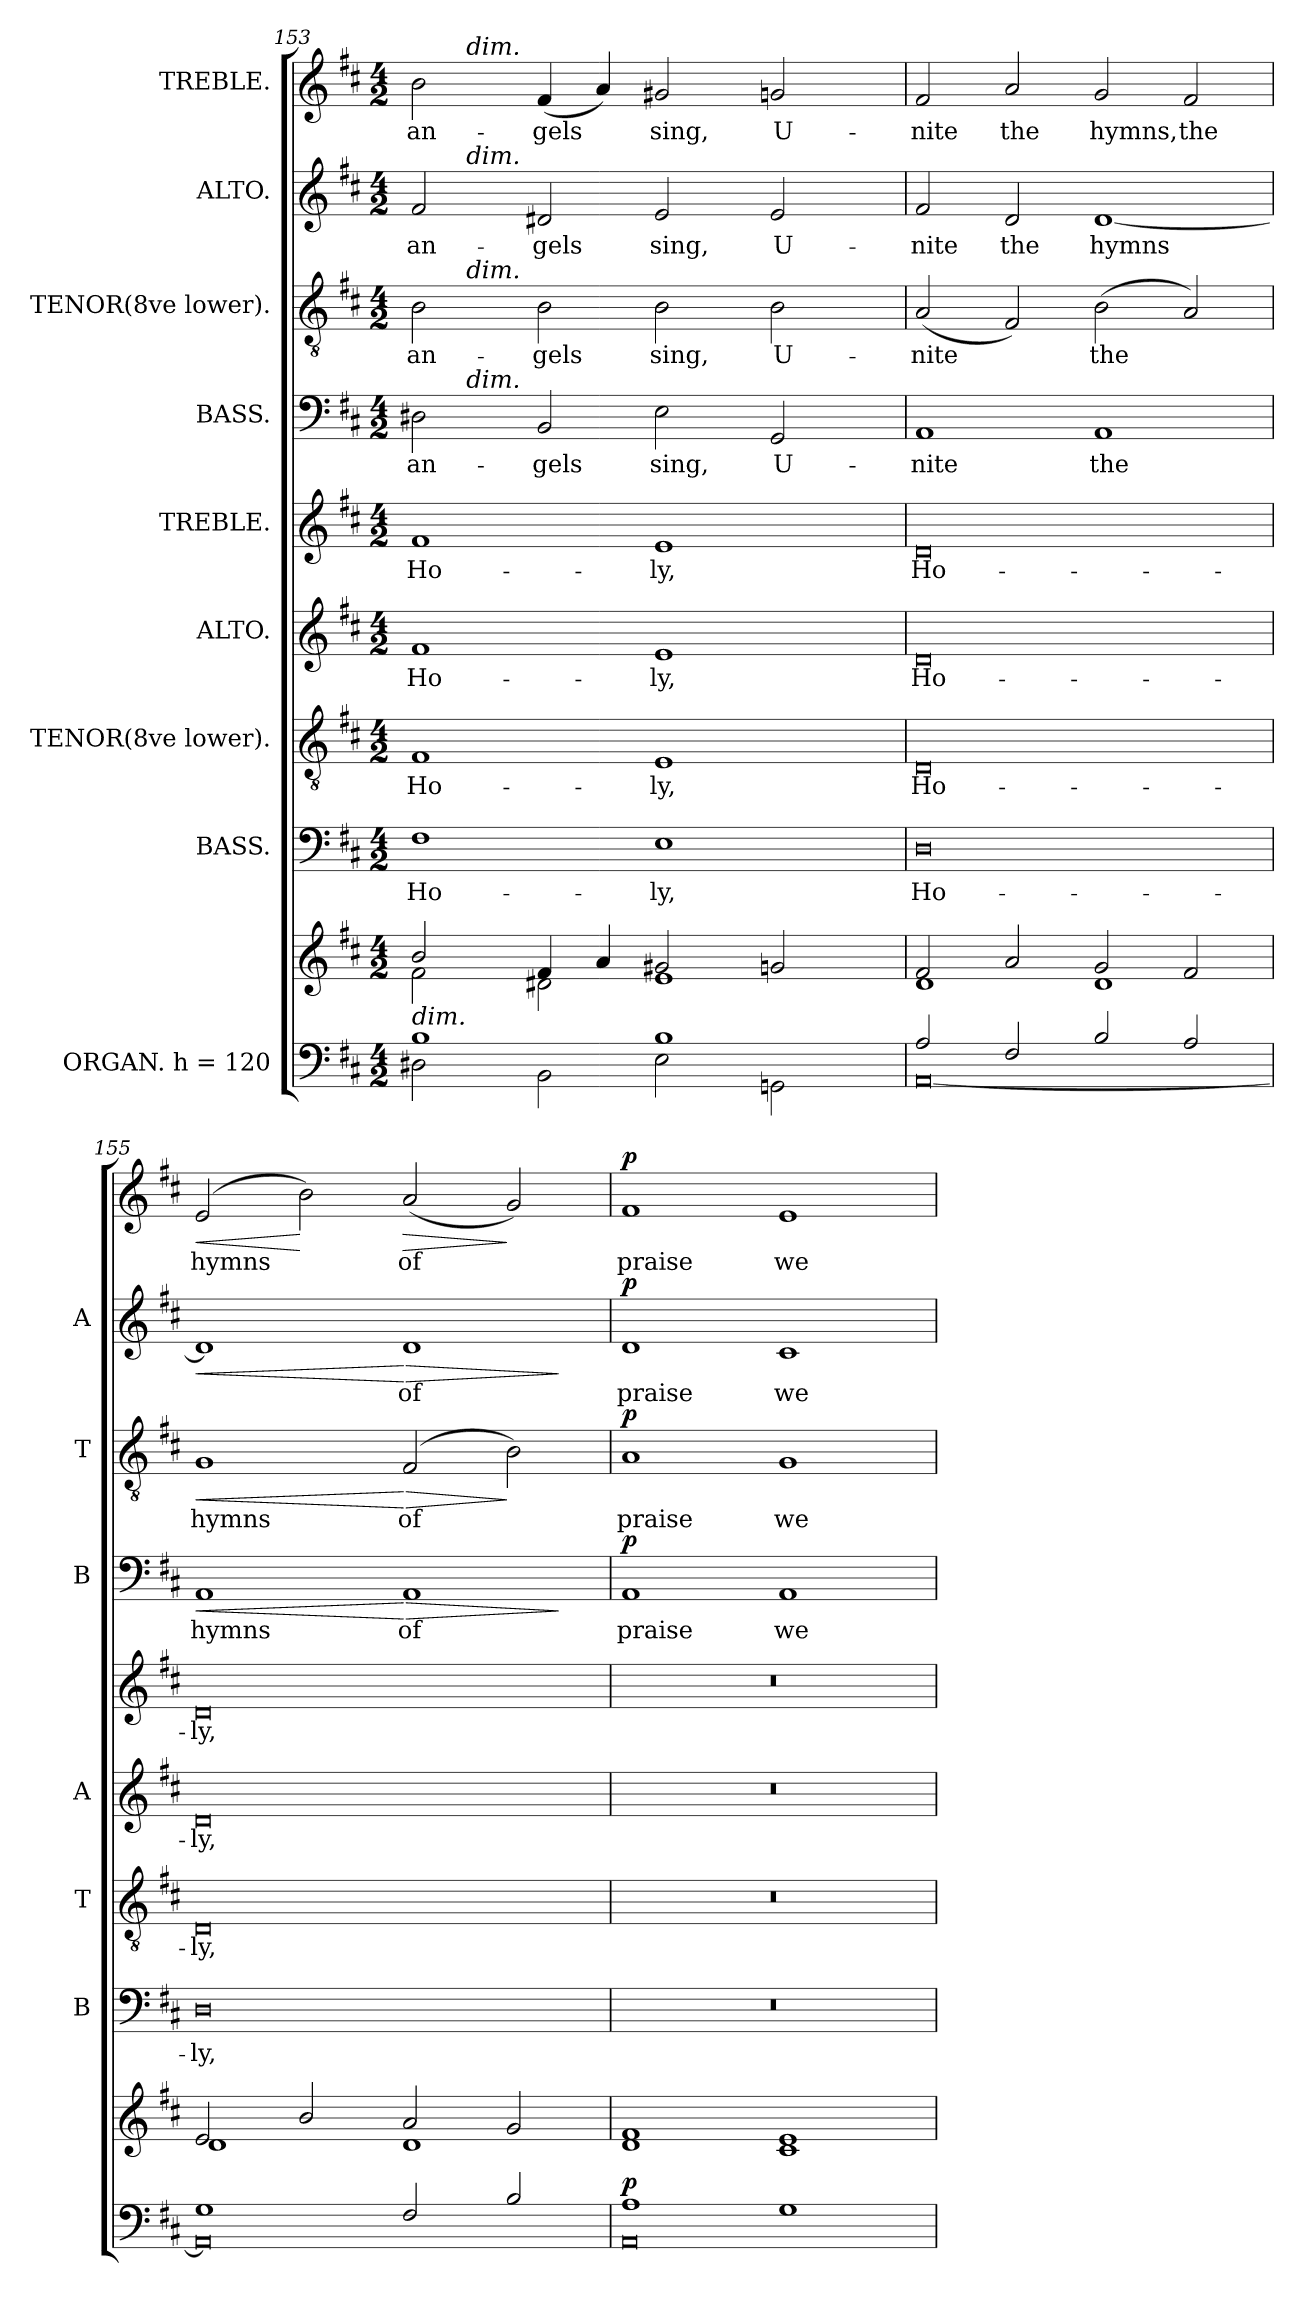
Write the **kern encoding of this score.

**kern	**kern	**dynam	**kern	**text	**kern	**text	**kern	**text	**kern	**text	**kern	**text	**dynam	**kern	**text	**dynam	**kern	**text	**dynam	**kern	**text	**dynam
*part9	*part9	*part9	*part8	*part8	*part7	*part7	*part6	*part6	*part5	*part5	*part4	*part4	*part4	*part3	*part3	*part3	*part2	*part2	*part2	*part1	*part1	*part1
*staff10	*staff9	*staff9/10	*staff8	*staff8	*staff7	*staff7	*staff6	*staff6	*staff5	*staff5	*staff4	*staff4	*staff4	*staff3	*staff3	*staff3	*staff2	*staff2	*staff2	*staff1	*staff1	*staff1
*I"ORGAN.  h = 120	*	*	*I"BASS.	*	*I"TENOR(8ve lower).	*	*I"ALTO.	*	*I"TREBLE.	*	*I"BASS.	*	*	*I"TENOR(8ve lower).	*	*	*I"ALTO.	*	*	*I"TREBLE.	*	*
*	*	*	*I'B	*	*I'T	*	*I'A	*	*	*	*I'B	*	*	*I'T	*	*	*I'A	*	*	*	*	*
*clefF4	*clefG2	*	*clefF4	*	*clefGv2	*	*clefG2	*	*clefG2	*	*clefF4	*	*	*clefGv2	*	*	*clefG2	*	*	*clefG2	*	*
*	*	*	*	*	*ITrd7c12	*	*	*	*	*	*	*	*	*ITrd7c12	*	*	*	*	*	*	*	*
*k[f#c#]	*k[f#c#]	*	*k[f#c#]	*	*k[f#c#]	*	*k[f#c#]	*	*k[f#c#]	*	*k[f#c#]	*	*	*k[f#c#]	*	*	*k[f#c#]	*	*	*k[f#c#]	*	*
*D:	*D:	*	*D:	*	*D:	*	*D:	*	*D:	*	*D:	*	*	*D:	*	*	*D:	*	*	*D:	*	*
*M4/2	*M4/2	*	*M4/2	*	*M4/2	*	*M4/2	*	*M4/2	*	*M4/2	*	*	*M4/2	*	*	*M4/2	*	*	*M4/2	*	*
=153	=153	=153	=153	=153	=153	=153	=153	=153	=153	=153	=153	=153	=153	=153	=153	=153	=153	=153	=153	=153	=153	=153
*^	*^	*	*	*	*	*	*	*	*	*	*	*	*	*	*	*	*	*	*	*	*	*
!LO:TX:a:i:t=dim.	!	!	!	!	!	!	!	!	!	!	!	!	!	!	!	!	!	!	!	!	!	!	!	!
!	!	!	!	!	!	!LO:LY:b	!	!LO:LY:b	!	!LO:LY:b	!	!LO:LY:b	!	!LO:LY:b	!	!	!LO:LY:b	!	!	!LO:LY:b	!	!	!LO:LY:b	!
*	*	*	*	*	*	*	*	*	*	*	*	*	*^	*	*	*^	*	*	*^	*	*	*^	*	*
1B	2D#X\	2b/	2f#\	.	1F#	Ho-	1FF#	Ho-	1f#	Ho-	1f#	Ho-	2D#X\	8ryy	an-	.	2BB\	8ryy	an-	.	2f#/	8ryy	an-	.	2b\	8ryy	an-	.
.	.	.	.	.	.	.	.	.	.	.	.	.	.	32ryy	.	.	.	32ryy	.	.	.	32ryy	.	.	.	32ryy	.	.
!	!	!	!	!	!	!	!	!	!	!	!	!	!	!	!	!	!	!	!	!	!	!	!	!	!	!LO:TX:a:i:t=dim.	!	!
!	!	!	!	!	!	!	!	!	!	!	!	!	!	!	!	!	!	!	!	!	!	!LO:TX:a:i:t=dim.	!	!	!	!	!	!
!	!	!	!	!	!	!	!	!	!	!	!	!	!	!	!	!	!	!LO:TX:a:i:t=dim.	!	!	!	!	!	!	!	!	!	!
!	!	!	!	!	!	!	!	!	!	!	!	!	!	!LO:TX:a:i:t=dim.	!	!	!	!	!	!	!	!	!	!	!	!	!	!
.	.	.	.	.	.	.	.	.	.	.	.	.	.	1ryy	.	.	.	1ryy	.	.	.	1ryy	.	.	.	1ryy	.	.
!	!	!	!	!	!	!	!	!	!	!	!	!	!	!	!LO:LY:b	!	!	!	!LO:LY:b	!	!	!	!LO:LY:b	!	!	!	!LO:LY:b	!
.	2BB\	4f#/	2d#X\	.	.	.	.	.	.	.	.	.	2BB/	.	-gels	.	2BB\	.	-gels	.	2d#X/	.	-gels	.	(<4f#/	.	-gels	.
.	.	4a/	.	.	.	.	.	.	.	.	.	.	.	.	.	.	.	.	.	.	.	.	.	.	4a/)	.	.	.
!	!	!	!	!	!	!LO:LY:b	!	!LO:LY:b	!	!LO:LY:b	!	!LO:LY:b	!	!	!LO:LY:b	!	!	!	!LO:LY:b	!	!	!	!LO:LY:b	!	!	!	!LO:LY:b	!
1B	2E\	2g#X/	1e	.	1E	-ly,	1EE	-ly,	1e	-ly,	1e	-ly,	2E\	.	sing,	.	2BB\	.	sing,	.	2e/	.	sing,	.	2g#X/	.	sing,	.
.	.	.	.	.	.	.	.	.	.	.	.	.	.	2ryy	.	.	.	2ryy	.	.	.	2ryy	.	.	.	2ryy	.	.
!	!	!	!	!	!	!	!	!	!	!	!	!	!	!	!LO:LY:b	!	!	!	!LO:LY:b	!	!	!	!LO:LY:b	!	!	!	!LO:LY:b	!
.	2GGn\	2gn/	.	.	.	.	.	.	.	.	.	.	2GG/	.	U-	.	2BB\	.	U-	.	2e/	.	U-	.	2gn/	.	U-	.
.	.	.	.	.	.	.	.	.	.	.	.	.	.	4ryy	.	.	.	4ryy	.	.	.	4ryy	.	.	.	4ryy	.	.
.	.	.	.	.	.	.	.	.	.	.	.	.	.	16.ryy	.	.	.	16.ryy	.	.	.	16.ryy	.	.	.	16.ryy	.	.
=154	=154	=154	=154	=154	=154	=154	=154	=154	=154	=154	=154	=154	=154	=154	=154	=154	=154	=154	=154	=154	=154	=154	=154	=154	=154	=154	=154	=154
!	!	!	!	!	!	!LO:LY:b	!	!LO:LY:b	!	!LO:LY:b	!	!LO:LY:b	!	!	!LO:LY:b	!	!	!	!LO:LY:b	!	!	!	!LO:LY:b	!	!	!	!LO:LY:b	!
*	*	*	*	*	*	*	*	*	*	*	*	*	*v	*v	*	*	*	*	*	*	*v	*v	*	*	*v	*v	*	*
*	*	*	*	*	*	*	*	*	*	*	*	*	*	*	*	*v	*v	*	*	*	*	*	*	*	*
2A/	[<0AA	2f#/	1d	.	0D	Ho-	0DD	Ho-	0d	Ho-	0d	Ho-	1AA	-nite	.	(<2AA/	-nite	.	2f#/	-nite	.	2f#/	-nite	.
!	!	!	!	!	!	!	!	!	!	!	!	!	!	!	!	!	!	!	!	!LO:LY:b	!	!	!LO:LY:b	!
2F#/	.	2a/	.	.	.	.	.	.	.	.	.	.	.	.	.	2FF#/)	.	.	2d/	the	.	2a/	the	.
!	!	!	!	!	!	!	!	!	!	!	!	!	!	!LO:LY:b	!	!	!LO:LY:b	!	!	!LO:LY:b	!	!	!LO:LY:b	!
2B/	.	2g/	1d	.	.	.	.	.	.	.	.	.	1AA	the	.	(>2BB\	the	.	[<1d	hymns	.	2g/	hymns,	.
!	!	!	!	!	!	!	!	!	!	!	!	!	!	!	!	!	!	!	!	!	!	!	!LO:LY:b	!
2A/	.	2f#/	.	.	.	.	.	.	.	.	.	.	.	.	.	2AA/)	.	.	.	.	.	2f#/	the	.
=155	=155	=155	=155	=155	=155	=155	=155	=155	=155	=155	=155	=155	=155	=155	=155	=155	=155	=155	=155	=155	=155	=155	=155	=155
!	!	!	!	!	!	!LO:LY:b	!	!LO:LY:b	!	!LO:LY:b	!	!LO:LY:b	!	!LO:LY:b	!LO:HP:b	!	!LO:LY:b	!LO:HP:b	!	!	!LO:HP:b	!	!LO:LY:b	!LO:HP:b
1G	0AA]	2e/	1d	.	0D	-ly,	0DD	-ly,	0d	-ly,	0d	-ly,	1AA	hymns	<	1GG	hymns	<	1d]	.	<	(2e/	hymns	<
.	.	2b/	.	.	.	.	.	.	.	.	.	.	.	.	.	.	.	.	.	.	.	2b\)	.	[
!	!	!	!	!	!	!	!	!	!	!	!	!	!	!LO:LY:b	!LO:HP:n=1:b	!	!LO:LY:b	!LO:HP:n=1:b	!	!LO:LY:b	!LO:HP:n=1:b	!	!LO:LY:b	!LO:HP:b
2F#/	.	2a/	1d	.	.	.	.	.	.	.	.	.	1AA	of	[ >	(2FF#/	of	[ >	1d	of	[ >	(<2a/	of	>
2B/	.	2g/	.	.	.	.	.	.	.	.	.	.	.	.	.	2BB\)	.	]	.	.	.	2g/)	.	]
*v	*v	*	*	*	*	*	*	*	*	*	*	*	*	*	*	*	*	*	*	*	*	*	*	*
*	*v	*v	*	*	*	*	*	*	*	*	*	*	*	*	*	*	*	*	*	*	*	*	*
.	.	.	.	.	.	.	.	.	.	.	.	.	]	.	.	.	.	.	]	.	.	.
!!LO:PB:g=z
=156	=156	=156	=156	=156	=156	=156	=156	=156	=156	=156	=156	=156	=156	=156	=156	=156	=156	=156	=156	=156	=156	=156
*^	*^	*	*	*	*	*	*	*	*	*	*	*	*	*	*	*	*	*	*	*	*	*
!	!	!	!	!LO:DY:a=2	!LO:N:vis=1	!	!LO:N:vis=1	!	!LO:N:vis=1	!	!LO:N:vis=1	!	!	!LO:LY:b	!LO:DY:b	!	!LO:LY:b	!LO:DY:b	!	!LO:LY:b	!LO:DY:b	!	!LO:LY:b	!LO:DY:b
1A	0AA	1f#	1d	p	0r	.	0r	.	0r	.	0r	.	1AA	praise	p	1AA	praise	p	1d	praise	p	1f#	praise	p
!	!	!	!	!	!	!	!	!	!	!	!	!	!	!LO:LY:b	!	!	!LO:LY:b	!	!	!LO:LY:b	!	!	!LO:LY:b	!
1G	.	1e	1c#	.	.	.	.	.	.	.	.	.	1AA	we	.	1GG	we	.	1c#	we	.	1e	we	.
*v	*v	*	*	*	*	*	*	*	*	*	*	*	*	*	*	*	*	*	*	*	*	*	*	*
*	*v	*v	*	*	*	*	*	*	*	*	*	*	*	*	*	*	*	*	*	*	*	*	*
=	=	=	=	=	=	=	=	=	=	=	=	=	=	=	=	=	=	=	=	=	=	=
*-	*-	*-	*-	*-	*-	*-	*-	*-	*-	*-	*-	*-	*-	*-	*-	*-	*-	*-	*-	*-	*-	*-
